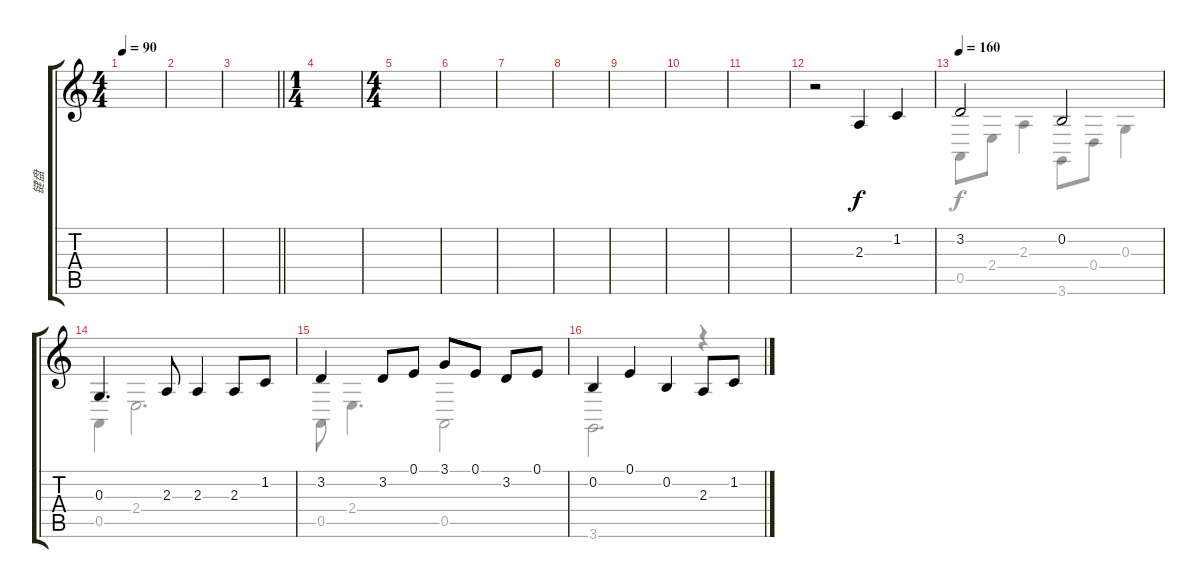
\track ("键盘" "键盘") {instrument lead1square}
\staff {score tabs}
\tuning (E4 B3 G3 D3 A2 E2) {hide}
\voice
\ts (4 4)
\tempo 90
\clef g2
\ks c
|
|
\barLineRight lightlight
|
\ts (1 4)
|
\ts (4 4)
|
|
|
|
|
|
|
r.2 2.3.4 1.2.4 |
\tempo 160
3.2.2 0.2.2 |
0.3.4{d} 2.3.8 2.3.4 2.3.8 1.2.8 |
3.2.4 3.2.8 0.1.8 3.1.8 0.1.8 3.2.8 0.1.8 |
0.2.4 0.1.4 0.2.4 2.3.8 1.2.8
\voice
\clef g2
\ottava regular
\simile none
\ks c
|
|
\barLineRight lightlight
|
|
|
|
|
|
|
|
|
|
0.5.8 2.4.8 2.3.4 3.6.8 0.4.8 0.3.4 |
0.5.4 2.4.2{d} |
0.5.8 2.4.4{d} 0.5.2 |
3.6.2{d} r.4
